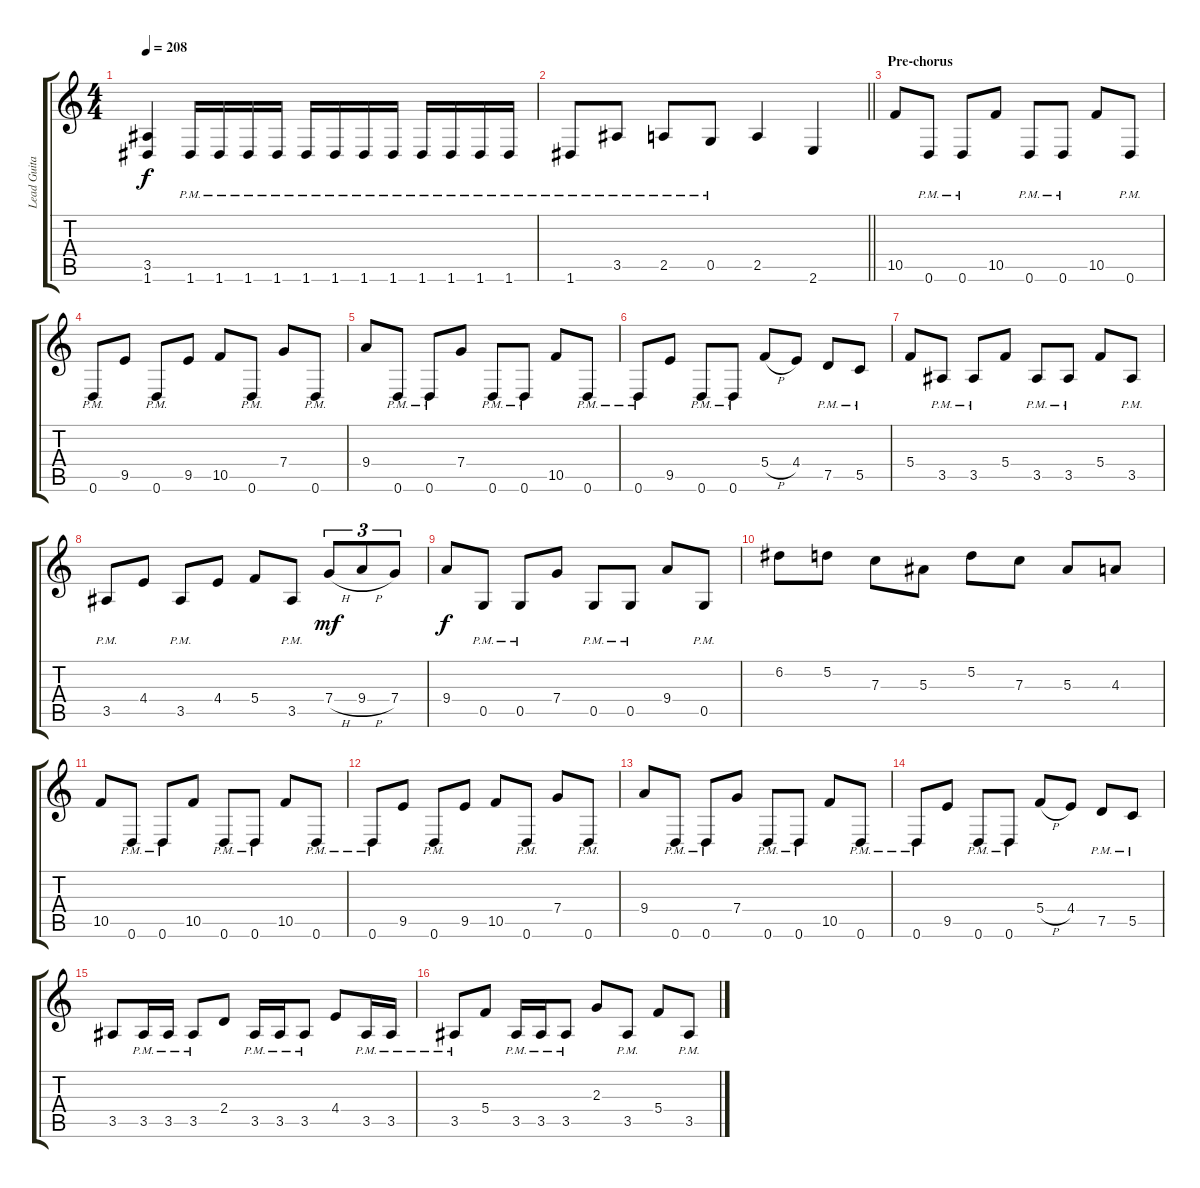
\track ("Lead Guitar" "Lead Guita") {instrument distortionguitar}
\staff {score tabs}
\tuning (D4 A3 F3 C3 G2 D2) {hide}
\ts (4 4)
\tempo 208
\clef g2
\ks c
(3.5 1.6).4{dy f} 1.6{pm}.16 1.6{pm}.16 1.6{pm}.16 1.6{pm}.16 1.6{pm}.16 1.6{pm}.16 1.6{pm}.16 1.6{pm}.16 1.6{pm}.16 1.6{pm}.16 1.6{pm}.16 1.6{pm}.16 |
\barLineRight lightlight
1.6{pm}.8 3.5{pm}.8 2.5{pm}.8 0.5{pm}.8 2.5.4 2.6.4 |
\section ("" "Pre-chorus")
10.5.8{volume 14 balance 8} 0.6{pm}.8 0.6{pm}.8 10.5.8 0.6{pm}.8 0.6{pm}.8 10.5.8 0.6{pm}.8 |
0.6{pm}.8 9.5.8 0.6{pm}.8 9.5.8 10.5.8 0.6{pm}.8 7.4.8 0.6{pm}.8 |
9.4.8 0.6{pm}.8 0.6{pm}.8 7.4.8 0.6{pm}.8 0.6{pm}.8 10.5.8 0.6{pm}.8 |
0.6{pm}.8 9.5.8 0.6{pm}.8 0.6{pm}.8 5.4{h}.8 4.4.8 7.5{pm}.8 5.5{pm}.8 |
5.4.8 3.5{pm}.8 3.5{pm}.8 5.4.8 3.5{pm}.8 3.5{pm}.8 5.4.8 3.5{pm}.8 |
3.5{pm}.8 4.4.8 3.5{pm}.8 4.4.8 5.4.8 3.5{pm}.8 7.4{h}.8{tu (3 2) dy mf} 9.4{h}.8{tu (3 2)} 7.4.8{tu (3 2)} |
9.4.8{dy f} 0.5{pm}.8 0.5{pm}.8 7.4.8 0.5{pm}.8 0.5{pm}.8 9.4.8 0.5{pm}.8 |
6.2.8 5.2.8 7.3.8 5.3.8 5.2.8 7.3.8 5.3.8 4.3.8 |
10.5.8 0.6{pm}.8 0.6{pm}.8 10.5.8 0.6{pm}.8 0.6{pm}.8 10.5.8 0.6{pm}.8 |
0.6{pm}.8 9.5.8 0.6{pm}.8 9.5.8 10.5.8 0.6{pm}.8 7.4.8 0.6{pm}.8 |
9.4.8 0.6{pm}.8 0.6{pm}.8 7.4.8 0.6{pm}.8 0.6{pm}.8 10.5.8 0.6{pm}.8 |
0.6{pm}.8 9.5.8 0.6{pm}.8 0.6{pm}.8 5.4{h}.8 4.4.8 7.5{pm}.8 5.5{pm}.8 |
3.5.8 3.5{pm}.16 3.5{pm}.16 3.5{pm}.8 2.4.8 3.5{pm}.16 3.5{pm}.16 3.5{pm}.8 4.4.8 3.5{pm}.16 3.5{pm}.16 |
3.5{pm}.8 5.4.8 3.5{pm}.16 3.5{pm}.16 3.5{pm}.8 2.3.8 3.5{pm}.8 5.4.8 3.5{pm}.8
